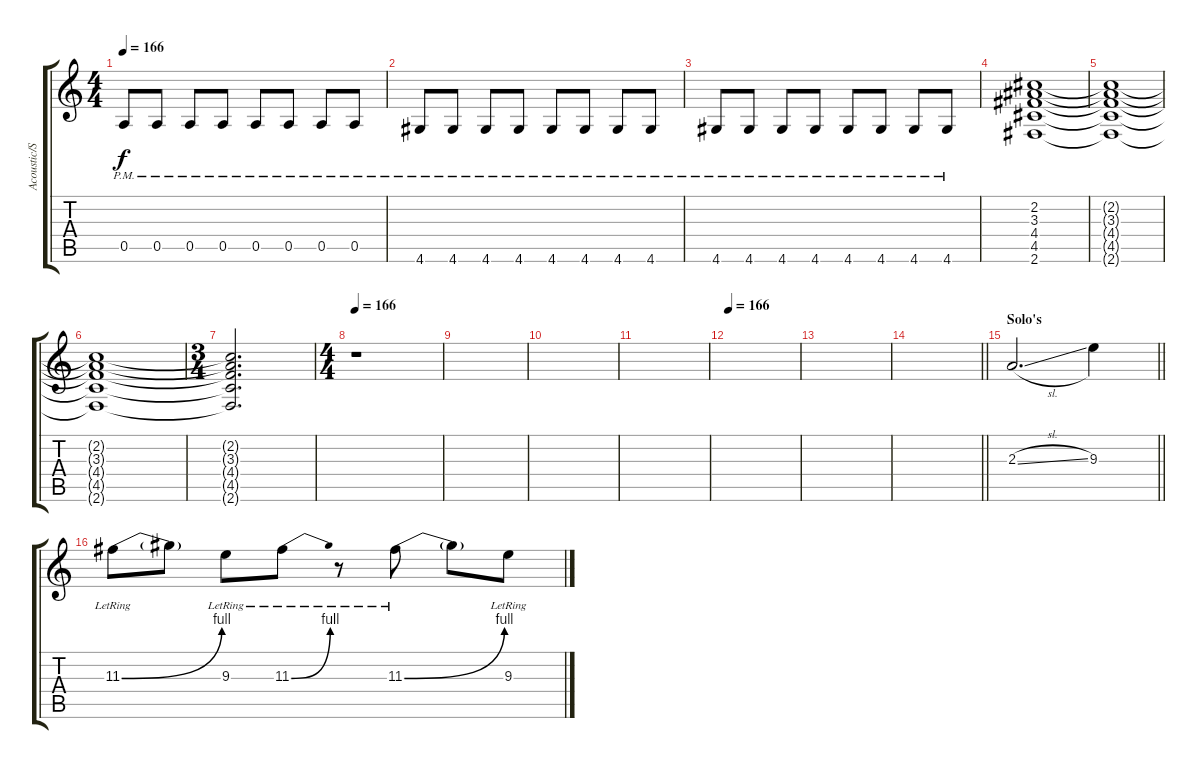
\track ("Acoustic/Solo" "Acoustic/S") {instrument acousticguitarsteel}
\staff {score tabs}
\tuning (E4 B3 G3 D3 A2 E2) {hide}
\ts (4 4)
\tempo 166
\clef g2
\ks c
0.5{pm}.8{dy f} 0.5{pm}.8 0.5{pm}.8 0.5{pm}.8 0.5{pm}.8 0.5{pm}.8 0.5{pm}.8 0.5{pm}.8 |
4.6{pm}.8 4.6{pm}.8 4.6{pm}.8 4.6{pm}.8 4.6{pm}.8 4.6{pm}.8 4.6{pm}.8 4.6{pm}.8 |
4.6{pm}.8 4.6{pm}.8 4.6{pm}.8 4.6{pm}.8 4.6{pm}.8 4.6{pm}.8 4.6{pm}.8 4.6{pm}.8 |
(2.2 3.3 4.4 4.5 2.6).1 |
(2.2{t} 3.3{t} 4.4{t} 4.5{t} 2.6{t}).1 |
(2.2{t} 3.3{t} 4.4{t} 4.5{t} 2.6{t}).1 |
\ts (3 4)
(2.2{t} 3.3{t} 4.4{t} 4.5{t} 2.6{t}).2{d} |
\ts (4 4)
\tempo 166
r.1 |
|
|
|
\tempo 166
|
|
\barLineRight lightlight
|
\section ("" "Solo's")
\barLineRight lightlight
2.3{sl}.2{d} 9.3.4 |
11.3{be (bend 0 0 60 4) lr}.8 11.3{t}.8 9.3{lr}.8 11.3{be (bend 0 0 60 4) lr}.8 r.8 11.3{be (bend 0 0 60 4) lr}.8 11.3{t}.8 9.3{lr}.8
